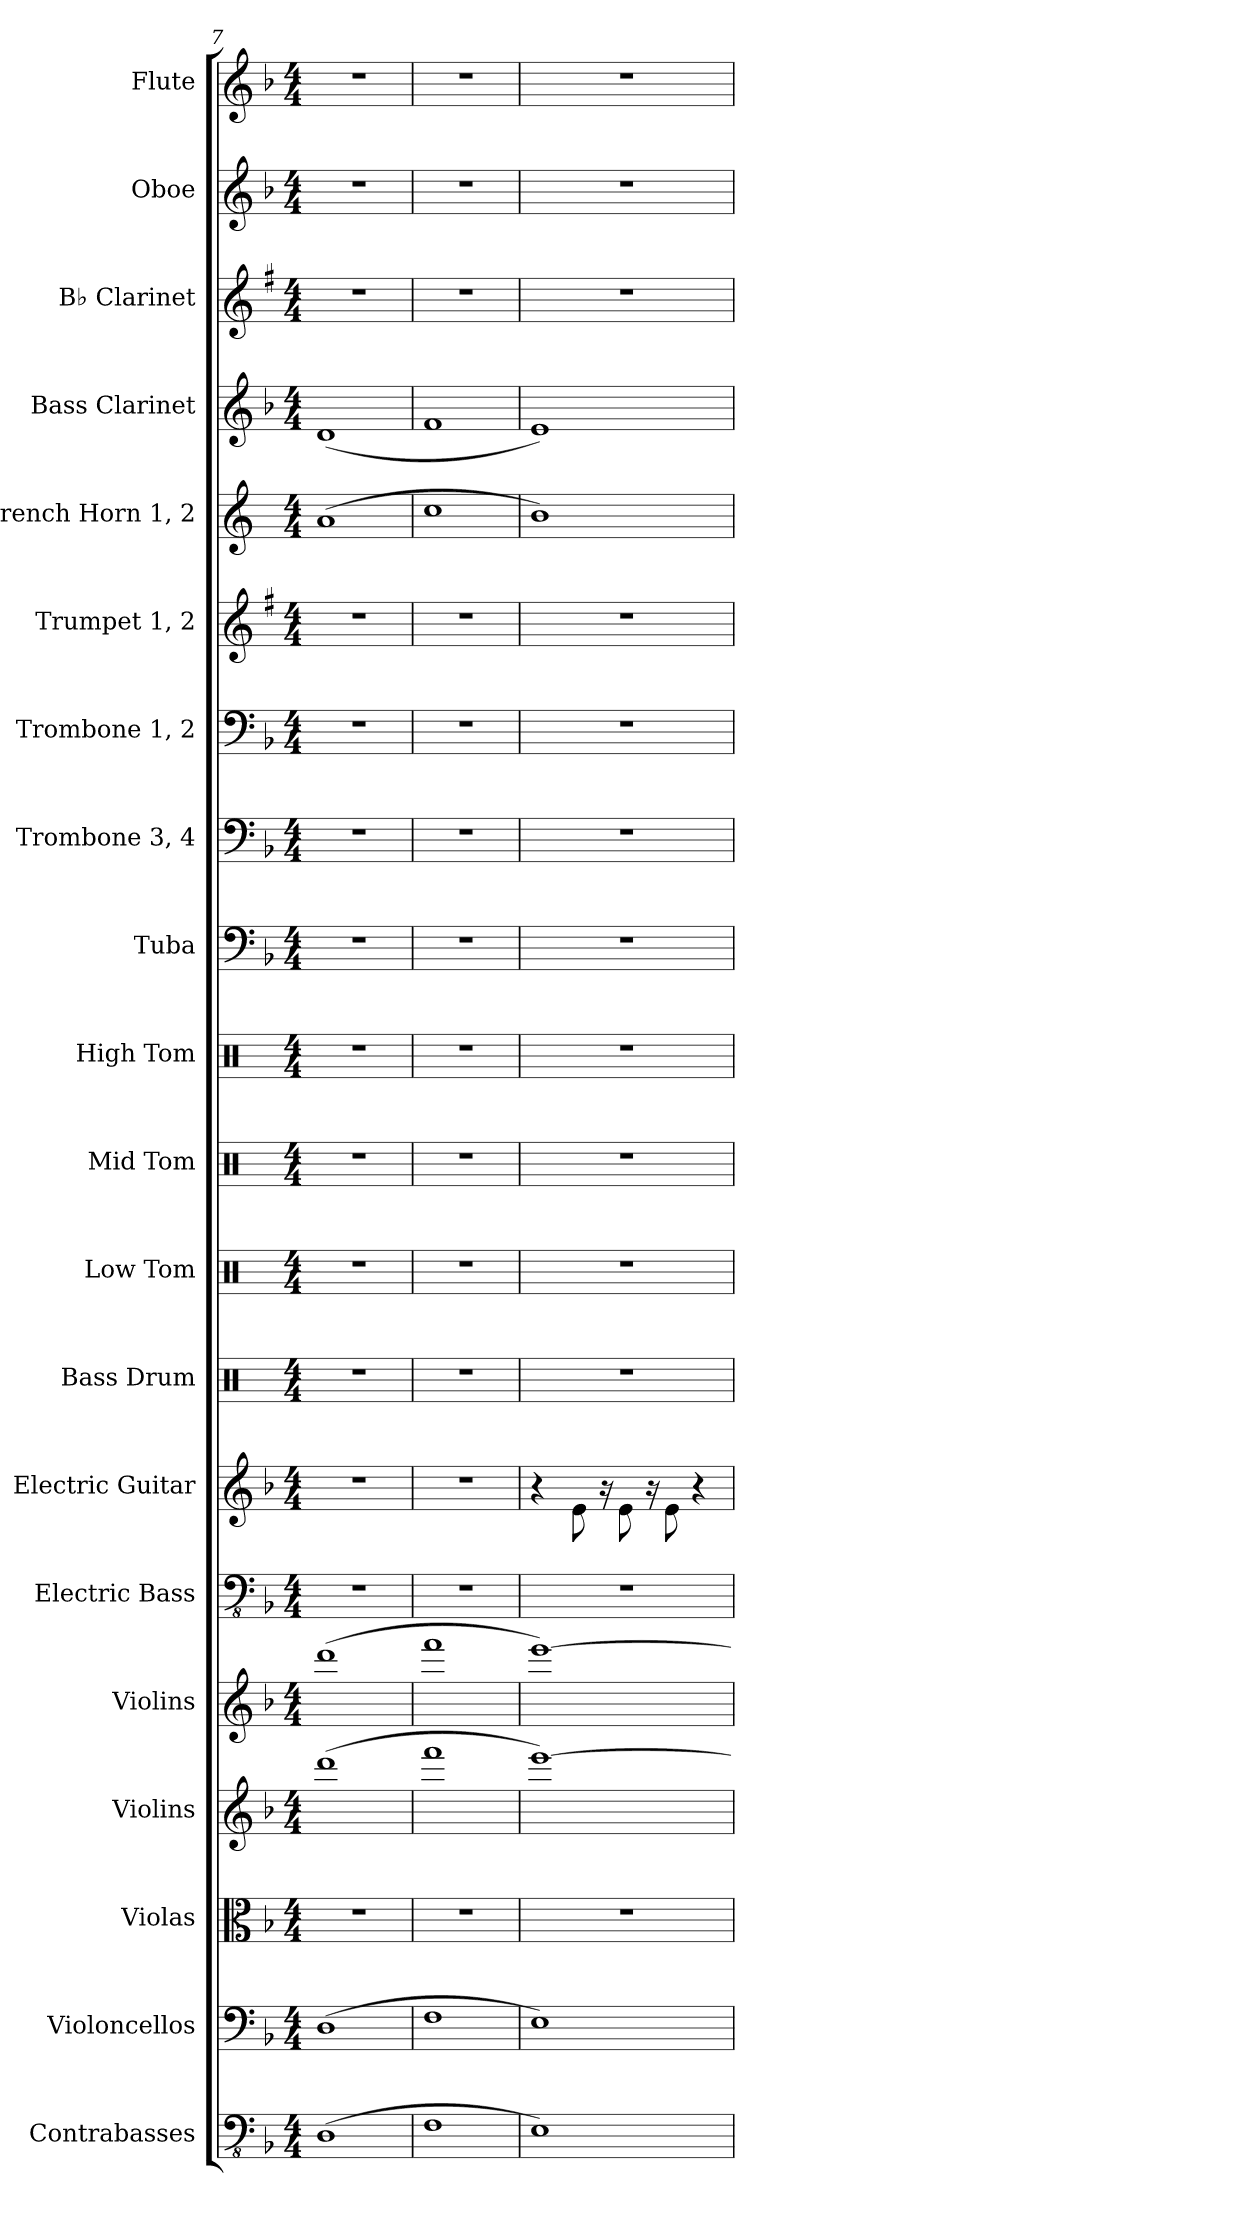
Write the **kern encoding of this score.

**kern	**kern	**kern	**kern	**kern	**kern	**kern	**kern	**kern	**kern	**kern	**kern	**kern	**kern	**kern	**kern	**kern	**kern	**kern	**kern
*part20	*part19	*part18	*part17	*part16	*part15	*part14	*part13	*part12	*part11	*part10	*part9	*part8	*part7	*part6	*part5	*part4	*part3	*part2	*part1
*staff20	*staff19	*staff18	*staff17	*staff16	*staff15	*staff14	*staff13	*staff12	*staff11	*staff10	*staff9	*staff8	*staff7	*staff6	*staff5	*staff4	*staff3	*staff2	*staff1
*I"Contrabasses	*I"Violoncellos	*I"Violas	*I"Violins	*I"Violins	*I"Electric Bass	*I"Electric Guitar	*I"Bass Drum	*I"Low Tom	*I"Mid Tom	*I"High Tom	*I"Tuba	*I"Trombone 3, 4	*I"Trombone 1, 2	*I"Trumpet 1, 2	*I"French Horn 1, 2	*I"Bass Clarinet	*I"B♭ Clarinet	*I"Oboe	*I"Flute
*I'Cbs.	*I'Vcs.	*I'Vlas.	*I'Vlns.	*I'Vlns.	*I'El. B.	*I'El. Guit.	*I'B. Dr.	*I'L Tom	*I'M Tom	*I'H Tom	*I'Tba.	*I'Tbn. 3, 4	*I'Tbn. 1, 2	*I'Tpt. 1, 2	*I'F Hn. 1, 2	*I'B. Cl.	*I'B♭ Cl.	*I'Ob.	*I'Fl.
*clefFv4	*clefF4	*clefC3	*clefG2	*clefG2	*clefFv4	*	*clefX	*clefX	*clefX	*clefX	*clefF4	*clefF4	*clefF4	*clefG2	*clefG2	*clefG2	*clefG2	*clefG2	*clefG2
*	*	*	*	*	*	*	*	*	*	*	*	*	*	*ITrd1c2	*ITrd4c7	*ITrd8c14	*ITrd1c2	*	*
*k[b-]	*k[b-]	*k[b-]	*k[b-]	*k[b-]	*k[b-]	*k[b-]	*k[]	*k[]	*k[]	*k[]	*k[b-]	*k[b-]	*k[b-]	*k[b-]	*k[b-]	*k[b-]	*k[b-]	*k[b-]	*k[b-]
*M4/4	*M4/4	*M4/4	*M4/4	*M4/4	*M4/4	*M4/4	*M4/4	*M4/4	*M4/4	*M4/4	*M4/4	*M4/4	*M4/4	*M4/4	*M4/4	*M4/4	*M4/4	*M4/4	*M4/4
=7	=7	=7	=7	=7	=7	=7	=7	=7	=7	=7	=7	=7	=7	=7	=7	=7	=7	=7	=7
(1DD	(1D	1r	(1ddd	(1ddd	1r	1r	1r	1r	1r	1r	1r	1r	1r	1r	(1d	(1D	1r	1r	1r
=8	=8	=8	=8	=8	=8	=8	=8	=8	=8	=8	=8	=8	=8	=8	=8	=8	=8	=8	=8
1FF	1F	1r	1fff	1fff	1r	1r	1r	1r	1r	1r	1r	1r	1r	1r	1f	1F	1r	1r	1r
=9	=9	=9	=9	=9	=9	=9	=9	=9	=9	=9	=9	=9	=9	=9	=9	=9	=9	=9	=9
1EE)	1E)	1r	[1eee)	[1eee)	1r	4r	1r	1r	1r	1r	1r	1r	1r	1r	1e)	1E)	1r	1r	1r
.	.	.	.	.	.	8e\	.	.	.	.	.	.	.	.	.	.	.	.	.
.	.	.	.	.	.	16r	.	.	.	.	.	.	.	.	.	.	.	.	.
.	.	.	.	.	.	8e\	.	.	.	.	.	.	.	.	.	.	.	.	.
.	.	.	.	.	.	16r	.	.	.	.	.	.	.	.	.	.	.	.	.
.	.	.	.	.	.	8e\	.	.	.	.	.	.	.	.	.	.	.	.	.
.	.	.	.	.	.	4r	.	.	.	.	.	.	.	.	.	.	.	.	.
=	=	=	=	=	=	=	=	=	=	=	=	=	=	=	=	=	=	=	=
*-	*-	*-	*-	*-	*-	*-	*-	*-	*-	*-	*-	*-	*-	*-	*-	*-	*-	*-	*-
